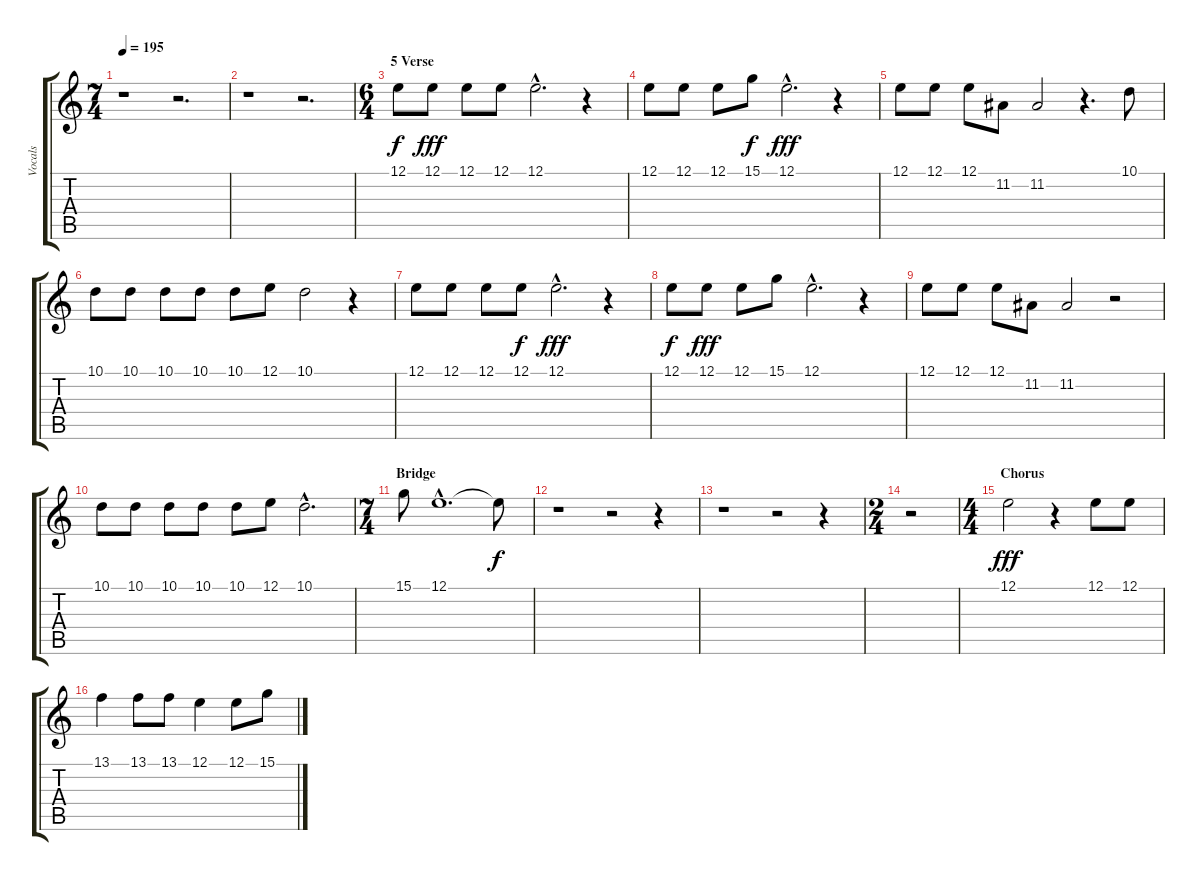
\track ("Vocals" "Vocals") {instrument lead1square}
\staff {score tabs}
\tuning (E4 B3 G3 D3 A2 E2) {hide}
\ts (7 4)
\tempo 195
\clef g2
\ks c
r.1{dy f} r.2{d} |
r.1 r.2{d} |
\ts (6 4)
\section ("" "5 Verse")
12.1.8 12.1.8{dy fff} 12.1.8 12.1.8 12.1{hac}.2{d} r.4 |
12.1.8 12.1.8 12.1.8 15.1.8{dy f} 12.1{hac}.2{d dy fff} r.4 |
12.1.8 12.1.8 12.1.8 11.2.8 11.2.2 r.4{d} 10.1.8 |
10.1.8 10.1.8 10.1.8 10.1.8 10.1.8 12.1.8 10.1.2 r.4 |
12.1.8 12.1.8 12.1.8 12.1.8{dy f} 12.1{hac}.2{d dy fff} r.4 |
12.1.8{dy f} 12.1.8{dy fff} 12.1.8 15.1.8 12.1{hac}.2{d} r.4 |
12.1.8 12.1.8 12.1.8 11.2.8 11.2.2 r.2 |
10.1.8 10.1.8 10.1.8 10.1.8 10.1.8 12.1.8 10.1{hac}.2{d} |
\ts (7 4)
\section ("" "Bridge")
15.1.8 12.1{hac}.1{d} 12.1{t}.8{dy f} |
r.1 r.2 r.4 |
r.1 r.2 r.4 |
\ts (2 4)
r.2 |
\ts (4 4)
\section ("" "Chorus")
12.1.2{dy fff} r.4 12.1.8 12.1.8 |
13.1.4 13.1.8 13.1.8 12.1.4 12.1.8 15.1.8
